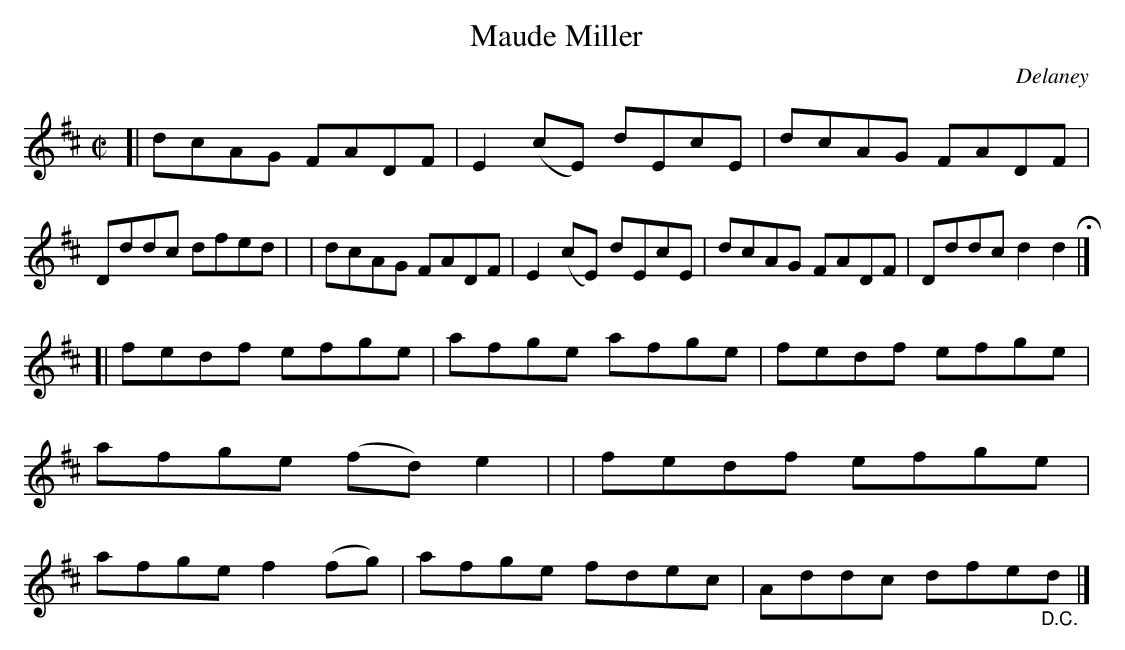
X:1
T: Maude Miller
M: C|
L: 1/8
O: Delaney
K: D
[| dcAG FADF | E2(cE) dEcE | dcAG FADF | Dddc dfed |\
|  dcAG FADF | E2(cE) dEcE | dcAG FADF | Dddc d2d2 H|]
[| fedf efge | afge afge   | fedf efge | afge (fd)e2 |\
|  fedf efge | afge f2(fg) | afge fdec | Addc dfe"_D.C."d |]
